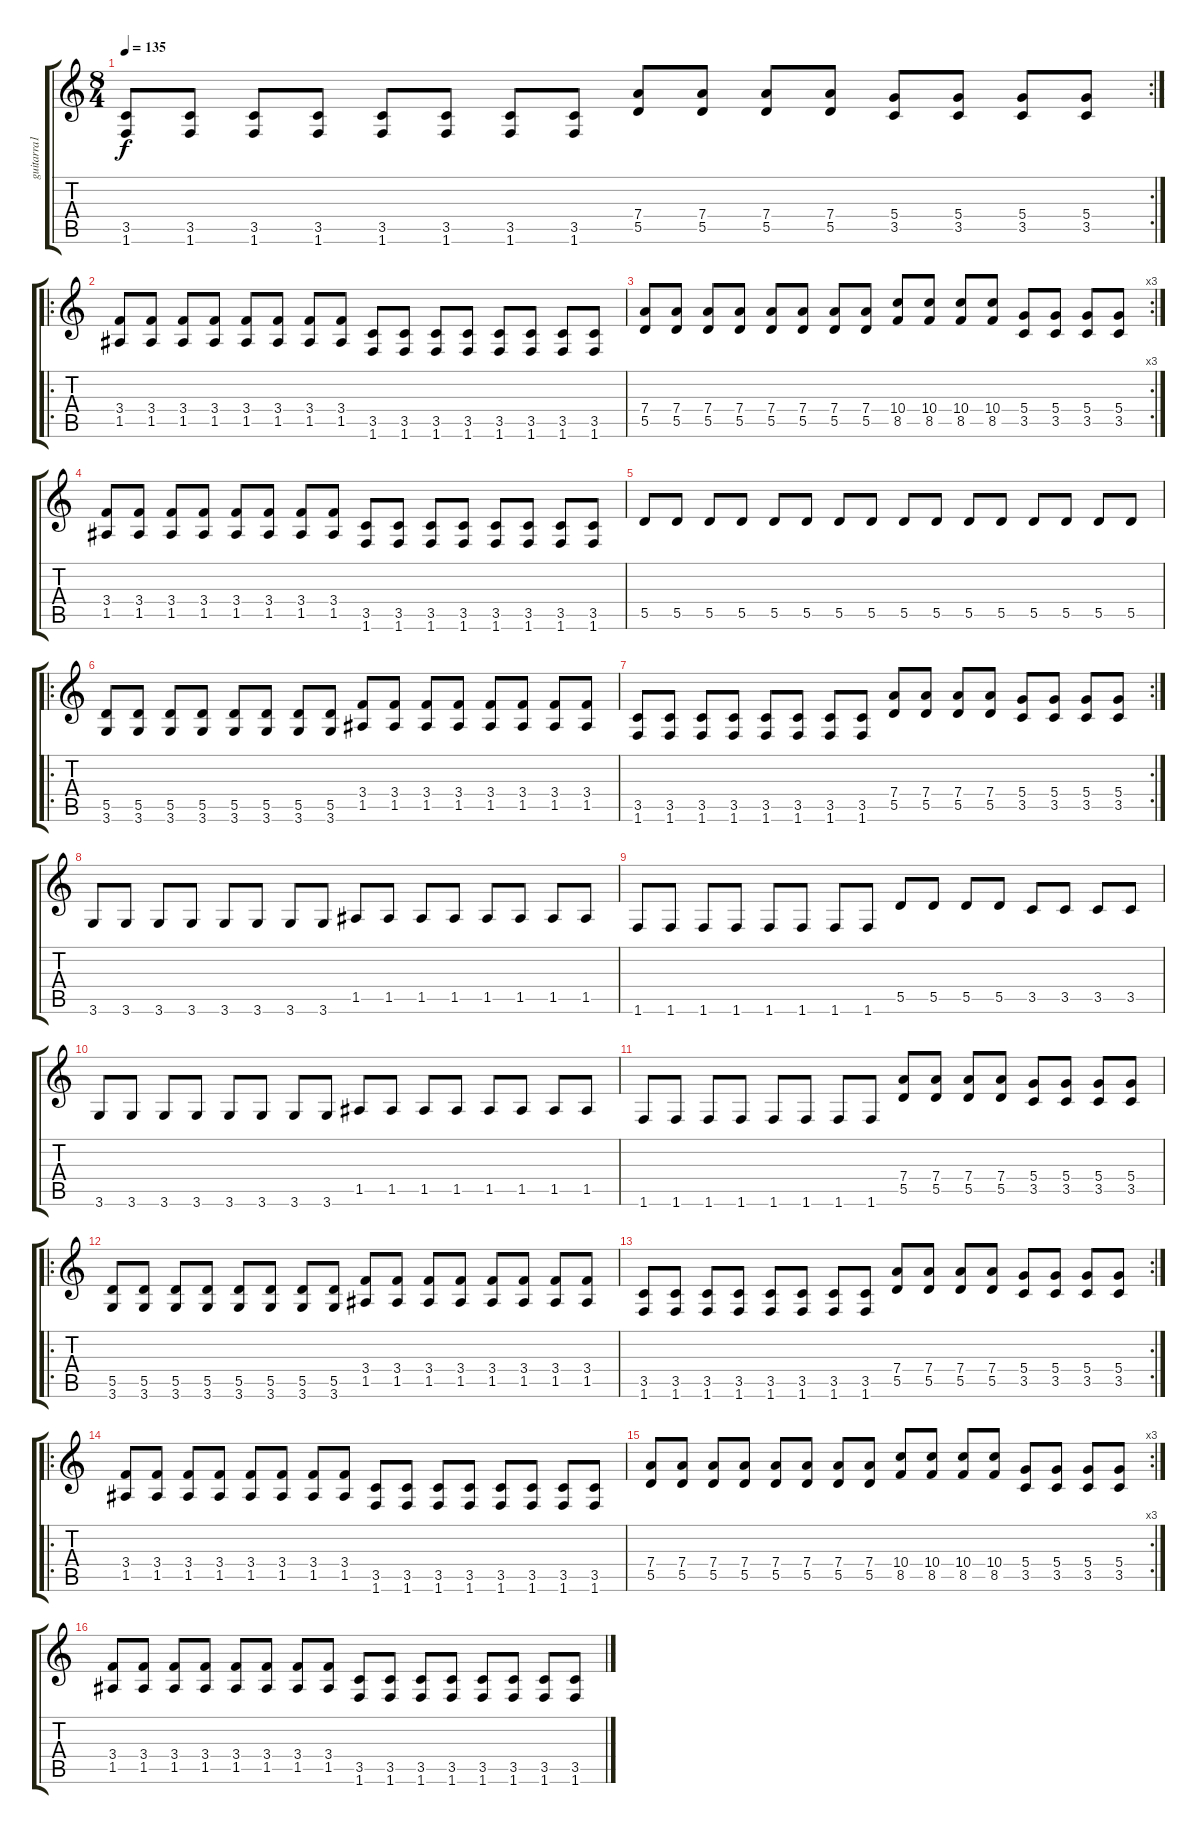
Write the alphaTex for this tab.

\track ("guitarra1" "guitarra1") {instrument distortionguitar}
\staff {score tabs}
\tuning (E4 B3 G3 D3 A2 E2) {hide}
\rc 2
\ts (8 4)
\tempo 135
\clef g2
\ks c
(3.5 1.6).8{dy f} (3.5 1.6).8 (3.5 1.6).8 (3.5 1.6).8 (3.5 1.6).8 (3.5 1.6).8 (3.5 1.6).8 (3.5 1.6).8 (7.4 5.5).8 (7.4 5.5).8 (7.4 5.5).8 (7.4 5.5).8 (5.4 3.5).8 (5.4 3.5).8 (5.4 3.5).8 (5.4 3.5).8 |
\ro
(3.4 1.5).8 (3.4 1.5).8 (3.4 1.5).8 (3.4 1.5).8 (3.4 1.5).8 (3.4 1.5).8 (3.4 1.5).8 (3.4 1.5).8 (3.5 1.6).8 (3.5 1.6).8 (3.5 1.6).8 (3.5 1.6).8 (3.5 1.6).8 (3.5 1.6).8 (3.5 1.6).8 (3.5 1.6).8 |
\rc 3
(7.4 5.5).8 (7.4 5.5).8 (7.4 5.5).8 (7.4 5.5).8 (7.4 5.5).8 (7.4 5.5).8 (7.4 5.5).8 (7.4 5.5).8 (10.4 8.5).8 (10.4 8.5).8 (10.4 8.5).8 (10.4 8.5).8 (5.4 3.5).8 (5.4 3.5).8 (5.4 3.5).8 (5.4 3.5).8 |
(3.4 1.5).8 (3.4 1.5).8 (3.4 1.5).8 (3.4 1.5).8 (3.4 1.5).8 (3.4 1.5).8 (3.4 1.5).8 (3.4 1.5).8 (3.5 1.6).8 (3.5 1.6).8 (3.5 1.6).8 (3.5 1.6).8 (3.5 1.6).8 (3.5 1.6).8 (3.5 1.6).8 (3.5 1.6).8 |
5.5.8 5.5.8 5.5.8 5.5.8 5.5.8 5.5.8 5.5.8 5.5.8 5.5.8 5.5.8 5.5.8 5.5.8 5.5.8 5.5.8 5.5.8 5.5.8 |
\ro
(5.5 3.6).8 (5.5 3.6).8 (5.5 3.6).8 (5.5 3.6).8 (5.5 3.6).8 (5.5 3.6).8 (5.5 3.6).8 (5.5 3.6).8 (3.4 1.5).8 (3.4 1.5).8 (3.4 1.5).8 (3.4 1.5).8 (3.4 1.5).8 (3.4 1.5).8 (3.4 1.5).8 (3.4 1.5).8 |
\rc 2
(3.5 1.6).8 (3.5 1.6).8 (3.5 1.6).8 (3.5 1.6).8 (3.5 1.6).8 (3.5 1.6).8 (3.5 1.6).8 (3.5 1.6).8 (7.4 5.5).8 (7.4 5.5).8 (7.4 5.5).8 (7.4 5.5).8 (5.4 3.5).8 (5.4 3.5).8 (5.4 3.5).8 (5.4 3.5).8 |
3.6.8 3.6.8 3.6.8 3.6.8 3.6.8 3.6.8 3.6.8 3.6.8 1.5.8 1.5.8 1.5.8 1.5.8 1.5.8 1.5.8 1.5.8 1.5.8 |
1.6.8 1.6.8 1.6.8 1.6.8 1.6.8 1.6.8 1.6.8 1.6.8 5.5.8 5.5.8 5.5.8 5.5.8 3.5.8 3.5.8 3.5.8 3.5.8 |
3.6.8 3.6.8 3.6.8 3.6.8 3.6.8 3.6.8 3.6.8 3.6.8 1.5.8 1.5.8 1.5.8 1.5.8 1.5.8 1.5.8 1.5.8 1.5.8 |
1.6.8 1.6.8 1.6.8 1.6.8 1.6.8 1.6.8 1.6.8 1.6.8 (7.4 5.5).8 (7.4 5.5).8 (7.4 5.5).8 (7.4 5.5).8 (5.4 3.5).8 (5.4 3.5).8 (5.4 3.5).8 (5.4 3.5).8 |
\ro
(5.5 3.6).8 (5.5 3.6).8 (5.5 3.6).8 (5.5 3.6).8 (5.5 3.6).8 (5.5 3.6).8 (5.5 3.6).8 (5.5 3.6).8 (3.4 1.5).8 (3.4 1.5).8 (3.4 1.5).8 (3.4 1.5).8 (3.4 1.5).8 (3.4 1.5).8 (3.4 1.5).8 (3.4 1.5).8 |
\rc 2
(3.5 1.6).8 (3.5 1.6).8 (3.5 1.6).8 (3.5 1.6).8 (3.5 1.6).8 (3.5 1.6).8 (3.5 1.6).8 (3.5 1.6).8 (7.4 5.5).8 (7.4 5.5).8 (7.4 5.5).8 (7.4 5.5).8 (5.4 3.5).8 (5.4 3.5).8 (5.4 3.5).8 (5.4 3.5).8 |
\ro
(3.4 1.5).8 (3.4 1.5).8 (3.4 1.5).8 (3.4 1.5).8 (3.4 1.5).8 (3.4 1.5).8 (3.4 1.5).8 (3.4 1.5).8 (3.5 1.6).8 (3.5 1.6).8 (3.5 1.6).8 (3.5 1.6).8 (3.5 1.6).8 (3.5 1.6).8 (3.5 1.6).8 (3.5 1.6).8 |
\rc 3
(7.4 5.5).8 (7.4 5.5).8 (7.4 5.5).8 (7.4 5.5).8 (7.4 5.5).8 (7.4 5.5).8 (7.4 5.5).8 (7.4 5.5).8 (10.4 8.5).8 (10.4 8.5).8 (10.4 8.5).8 (10.4 8.5).8 (5.4 3.5).8 (5.4 3.5).8 (5.4 3.5).8 (5.4 3.5).8 |
(3.4 1.5).8 (3.4 1.5).8 (3.4 1.5).8 (3.4 1.5).8 (3.4 1.5).8 (3.4 1.5).8 (3.4 1.5).8 (3.4 1.5).8 (3.5 1.6).8 (3.5 1.6).8 (3.5 1.6).8 (3.5 1.6).8 (3.5 1.6).8 (3.5 1.6).8 (3.5 1.6).8 (3.5 1.6).8
